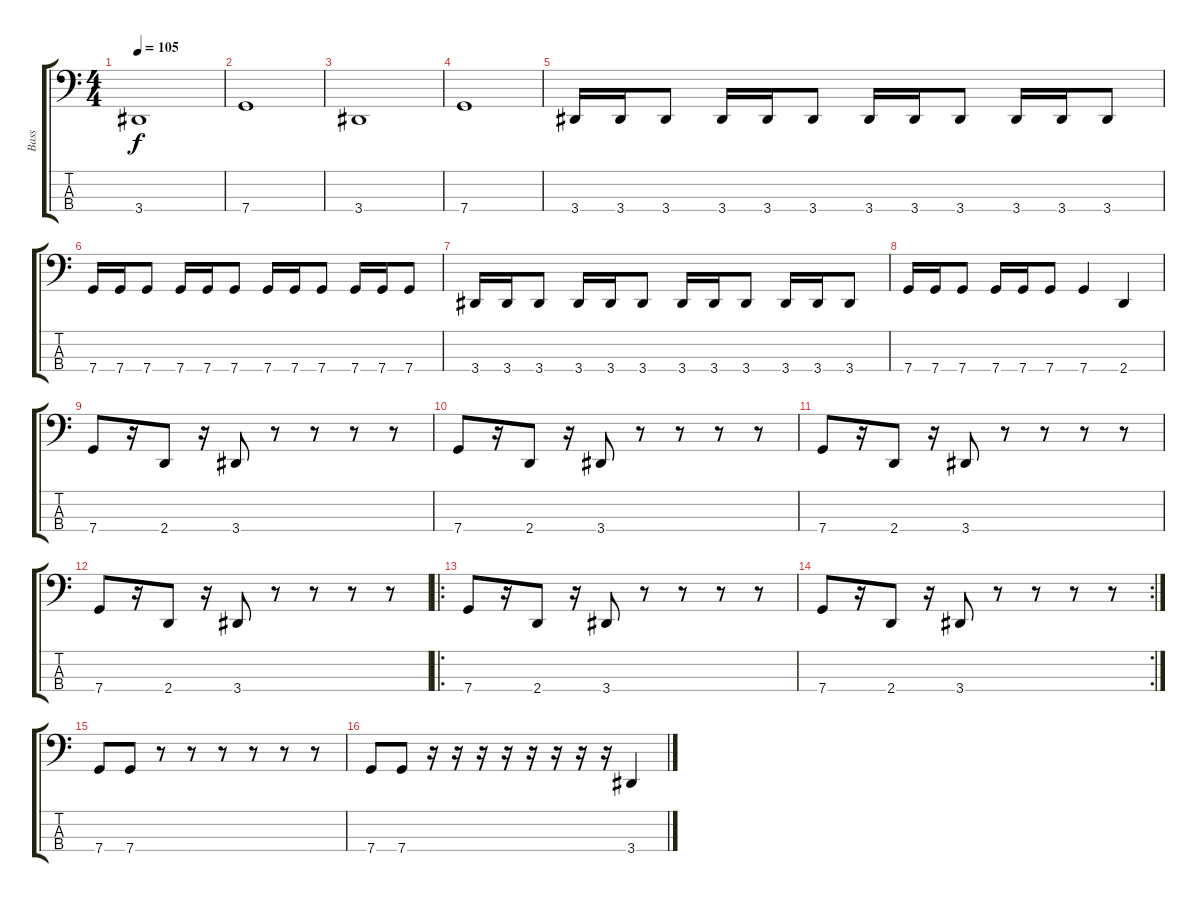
\track ("Bass" "Bass") {instrument electricbasspick}
\staff {score tabs}
\tuning (F2 C2 G1 C1) {hide}
\ts (4 4)
\tempo 105
\clef f4
\ks c
3.4.1{dy f} |
7.4.1 |
3.4.1 |
7.4.1 |
3.4.16 3.4.16 3.4.8 3.4.16 3.4.16 3.4.8 3.4.16 3.4.16 3.4.8 3.4.16 3.4.16 3.4.8 |
7.4.16 7.4.16 7.4.8 7.4.16 7.4.16 7.4.8 7.4.16 7.4.16 7.4.8 7.4.16 7.4.16 7.4.8 |
3.4.16 3.4.16 3.4.8 3.4.16 3.4.16 3.4.8 3.4.16 3.4.16 3.4.8 3.4.16 3.4.16 3.4.8 |
7.4.16 7.4.16 7.4.8 7.4.16 7.4.16 7.4.8 7.4.4 2.4.4 |
7.4.8 r.16 2.4.8 r.16 3.4.8 r.8 r.8 r.8 r.8 |
7.4.8 r.16 2.4.8 r.16 3.4.8 r.8 r.8 r.8 r.8 |
7.4.8 r.16 2.4.8 r.16 3.4.8 r.8 r.8 r.8 r.8 |
7.4.8 r.16 2.4.8 r.16 3.4.8 r.8 r.8 r.8 r.8 |
\ro
7.4.8 r.16 2.4.8 r.16 3.4.8 r.8 r.8 r.8 r.8 |
\rc 2
7.4.8 r.16 2.4.8 r.16 3.4.8 r.8 r.8 r.8 r.8 |
7.4.8 7.4.8 r.8 r.8 r.8 r.8 r.8 r.8 |
7.4.8 7.4.8 r.16 r.16 r.16 r.16 r.16 r.16 r.16 r.16 3.4.4
